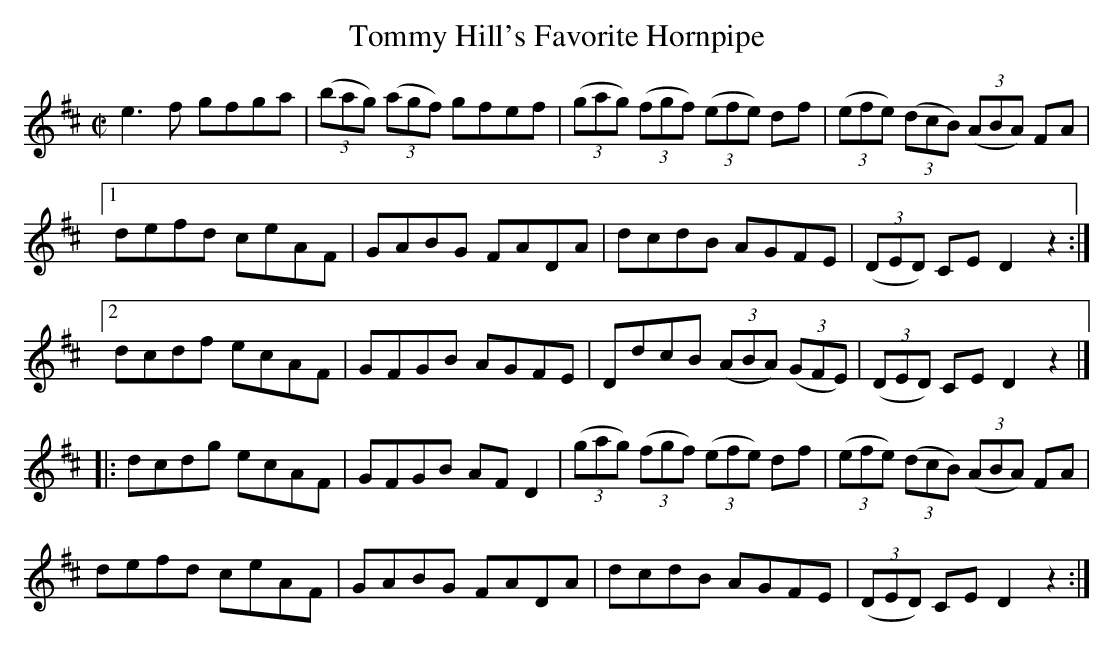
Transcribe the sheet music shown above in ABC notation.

X:1
U: ~ = !turn!
T:Tommy Hill's Favorite Hornpipe
L:1/8
M:C|
K:D
e3 f gfga | ((3bag) ((3agf) gfef | ((3gag) ((3fgf) ((3efe) df | ((3efe) ((3dcB) ((3ABA) FA |
[1 defd ceAF | GABG FADA | dcdB AGFE | ((3DED) CE D2 z2 :|
[2 dcdf ecAF | GFGB AGFE | DdcB ((3ABA) ((3GFE) | ((3DED) CE D2 z2 |]
|: dcdg ecAF | GFGB AF D2 | ((3gag) ((3fgf) ((3efe) df | ((3efe) ((3dcB) ((3ABA) FA |
defd ceAF | GABG FADA | dcdB AGFE | ((3DED) CE D2 z2 :|]
